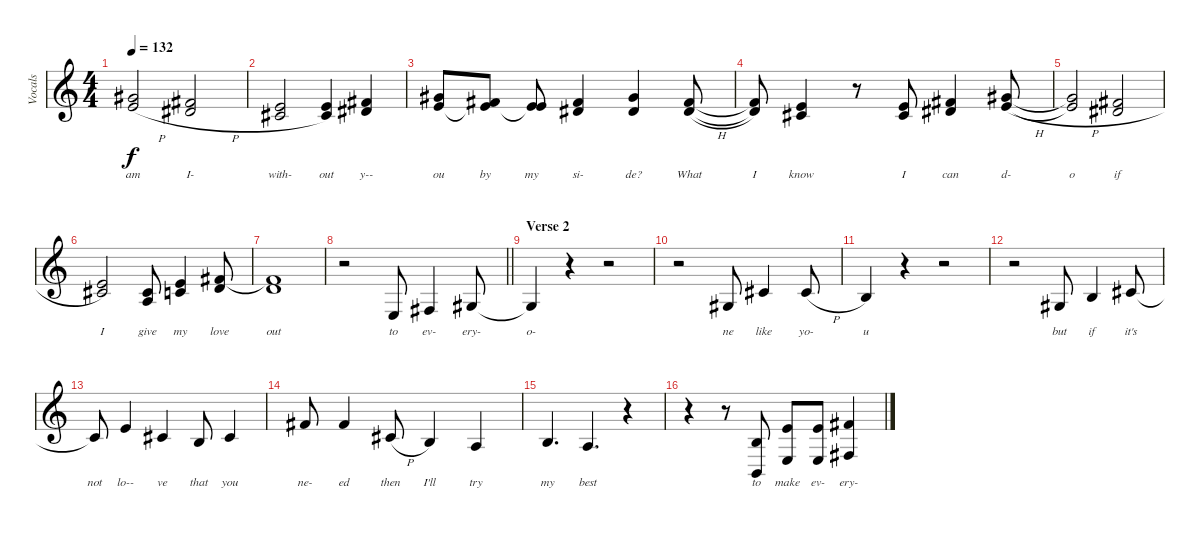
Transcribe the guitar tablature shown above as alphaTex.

\track ("Vocals" "Vocals") {instrument choiraahs}
\staff {score}
\tuning (E4 B3 G3 D3 A2 E2) {hide}
\ts (4 4)
\tempo 132
\clef g2
\ks c
(4.1{h} 5.2{h}).2{lyrics (0 "am") lyrics (1 "") lyrics (2 "") lyrics (3 "") lyrics (4 "") dy f} (2.1{h} 4.2{h}).2{lyrics (0 "I-") lyrics (1 "") lyrics (2 "") lyrics (3 "") lyrics (4 "")} |
(0.1 2.2{h}).2{lyrics (0 "with-") lyrics (1 "") lyrics (2 "") lyrics (3 "") lyrics (4 "")} (0.1 2.2).4{lyrics (0 "out") lyrics (1 "") lyrics (2 "") lyrics (3 "") lyrics (4 "")} (2.1 4.2).4{lyrics (0 "y--") lyrics (1 "") lyrics (2 "") lyrics (3 "") lyrics (4 "")} |
(4.1 5.2).8{lyrics (0 "ou") lyrics (1 "") lyrics (2 "") lyrics (3 "") lyrics (4 "")} (2.1 5.2{t}).8{lyrics (0 "by") lyrics (1 "") lyrics (2 "") lyrics (3 "") lyrics (4 "")} (0.1 5.2{t}).8{lyrics (0 "my") lyrics (1 "") lyrics (2 "") lyrics (3 "") lyrics (4 "")} (2.1 4.2).4{lyrics (0 "si-") lyrics (1 "") lyrics (2 "") lyrics (3 "") lyrics (4 "")} (4.1 4.2).4{lyrics (0 "de?") lyrics (1 "") lyrics (2 "") lyrics (3 "") lyrics (4 "")} (2.1{h} 4.2{h}).8{lyrics (0 "What") lyrics (1 "") lyrics (2 "") lyrics (3 "") lyrics (4 "")} |
(2.1{h t} 4.2{t}).8{lyrics (0 "I") lyrics (1 "") lyrics (2 "") lyrics (3 "") lyrics (4 "")} (0.1 2.2).4{lyrics (0 "know") lyrics (1 "") lyrics (2 "") lyrics (3 "") lyrics (4 "")} r.8 (0.1 2.2).8{lyrics (0 "I") lyrics (1 "") lyrics (2 "") lyrics (3 "") lyrics (4 "")} (2.1 4.2).4{lyrics (0 "can") lyrics (1 "") lyrics (2 "") lyrics (3 "") lyrics (4 "")} (4.1{h} 5.2{h}).8{lyrics (0 "d-") lyrics (1 "") lyrics (2 "") lyrics (3 "") lyrics (4 "")} |
(4.1{h t} 5.2{h t}).2{lyrics (0 "o") lyrics (1 "") lyrics (2 "") lyrics (3 "") lyrics (4 "")} (2.1{h} 4.2{h}).2{lyrics (0 "if") lyrics (1 "") lyrics (2 "") lyrics (3 "") lyrics (4 "")} |
(0.1 2.2).2{lyrics (0 "I") lyrics (1 "") lyrics (2 "") lyrics (3 "") lyrics (4 "")} (2.2 2.3).8{lyrics (0 "give") lyrics (1 "") lyrics (2 "") lyrics (3 "") lyrics (4 "")} (0.1 1.2).4{lyrics (0 "my") lyrics (1 "") lyrics (2 "") lyrics (3 "") lyrics (4 "")} (2.1 3.2).8{lyrics (0 "love") lyrics (1 "") lyrics (2 "") lyrics (3 "") lyrics (4 "")} |
(2.1{t} 7.3).1{lyrics (0 "out") lyrics (1 "") lyrics (2 "") lyrics (3 "") lyrics (4 "")} |
\barLineRight lightlight
r.2 2.4.8{lyrics (0 "to") lyrics (1 "") lyrics (2 "") lyrics (3 "") lyrics (4 "")} 4.4.4{lyrics (0 "ev-") lyrics (1 "") lyrics (2 "") lyrics (3 "") lyrics (4 "")} 1.3.8{lyrics (0 "ery-") lyrics (1 "") lyrics (2 "") lyrics (3 "") lyrics (4 "")} |
\section ("" "Verse 2")
1.3{t}.4{lyrics (0 "o-") lyrics (1 "") lyrics (2 "") lyrics (3 "") lyrics (4 "")} r.4 r.2 |
r.2 1.3.8{lyrics (0 "ne") lyrics (1 "") lyrics (2 "") lyrics (3 "") lyrics (4 "")} 2.2.4{lyrics (0 "like") lyrics (1 "") lyrics (2 "") lyrics (3 "") lyrics (4 "")} 2.2{h}.8{lyrics (0 "yo-") lyrics (1 "") lyrics (2 "") lyrics (3 "") lyrics (4 "")} |
0.2.4{lyrics (0 "u") lyrics (1 "") lyrics (2 "") lyrics (3 "") lyrics (4 "")} r.4 r.2 |
r.2 1.3.8{lyrics (0 "but") lyrics (1 "") lyrics (2 "") lyrics (3 "") lyrics (4 "")} 0.2.4{lyrics (0 "if") lyrics (1 "") lyrics (2 "") lyrics (3 "") lyrics (4 "")} 2.2.8{lyrics (0 "it's") lyrics (1 "") lyrics (2 "") lyrics (3 "") lyrics (4 "")} |
2.2{t}.8{lyrics (0 "not") lyrics (1 "") lyrics (2 "") lyrics (3 "") lyrics (4 "")} 0.1.4{lyrics (0 "lo--") lyrics (1 "") lyrics (2 "") lyrics (3 "") lyrics (4 "")} 2.2.4{lyrics (0 "ve") lyrics (1 "") lyrics (2 "") lyrics (3 "") lyrics (4 "")} 0.2.8{lyrics (0 "that") lyrics (1 "") lyrics (2 "") lyrics (3 "") lyrics (4 "")} 2.2.4{lyrics (0 "you") lyrics (1 "") lyrics (2 "") lyrics (3 "") lyrics (4 "")} |
2.1.8{lyrics (0 "ne-") lyrics (1 "") lyrics (2 "") lyrics (3 "") lyrics (4 "")} 2.1.4{lyrics (0 "ed") lyrics (1 "") lyrics (2 "") lyrics (3 "") lyrics (4 "")} 2.2{h}.8{lyrics (0 "then") lyrics (1 "") lyrics (2 "") lyrics (3 "") lyrics (4 "")} 0.2.4{lyrics (0 "I'll") lyrics (1 "") lyrics (2 "") lyrics (3 "") lyrics (4 "")} 2.3.4{lyrics (0 "try") lyrics (1 "") lyrics (2 "") lyrics (3 "") lyrics (4 "")} |
0.2.4{d lyrics (0 "my") lyrics (1 "") lyrics (2 "") lyrics (3 "") lyrics (4 "")} 2.3.4{d lyrics (0 "best") lyrics (1 "") lyrics (2 "") lyrics (3 "") lyrics (4 "")} r.4 |
r.4 r.8 (0.2 2.5).8{lyrics (0 "to") lyrics (1 "") lyrics (2 "") lyrics (3 "") lyrics (4 "")} (0.1 2.4).8{lyrics (0 "make") lyrics (1 "") lyrics (2 "") lyrics (3 "") lyrics (4 "")} (0.1 2.4).8{lyrics (0 "ev-") lyrics (1 "") lyrics (2 "") lyrics (3 "") lyrics (4 "")} (2.1 4.4).4{lyrics (0 "ery-") lyrics (1 "") lyrics (2 "") lyrics (3 "") lyrics (4 "")}
